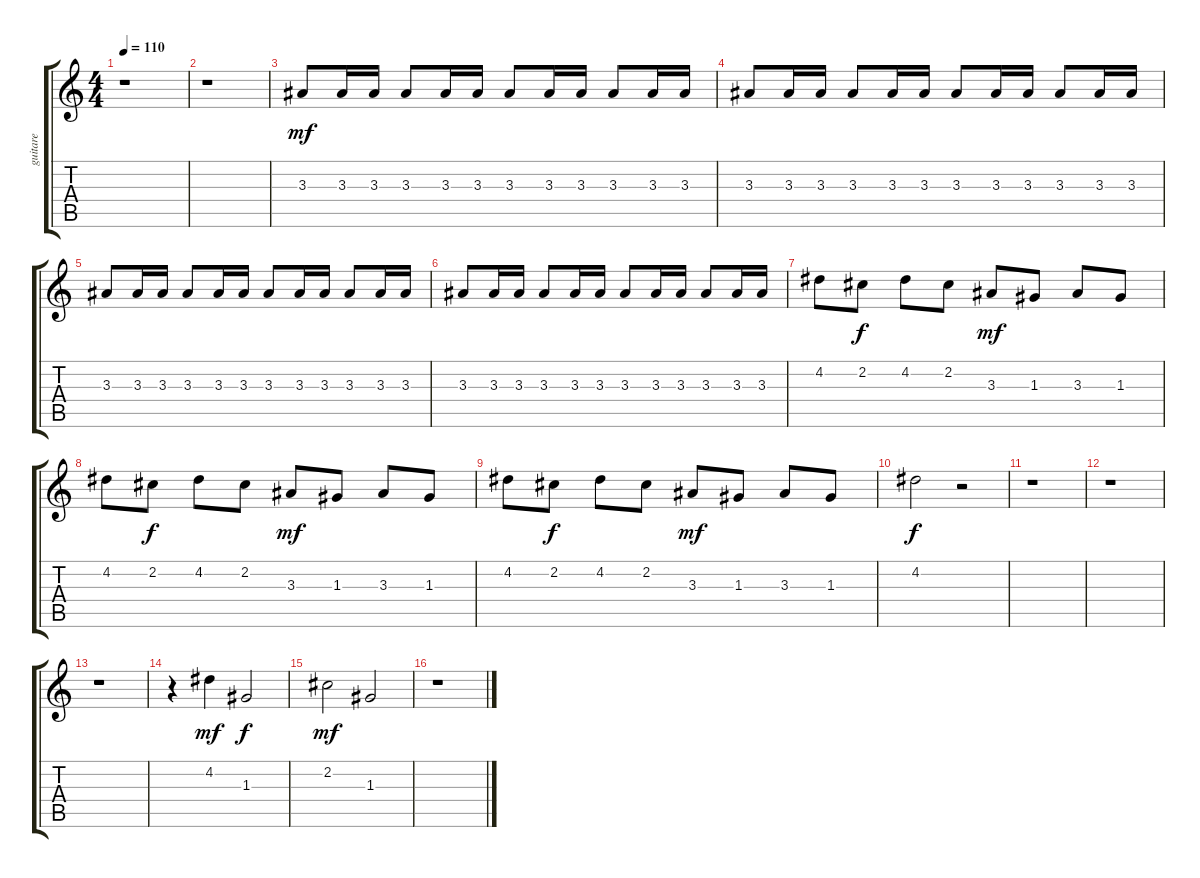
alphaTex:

\track ("guitare" "guitare") {instrument electricguitarjazz}
\staff {score tabs}
\tuning (E4 B3 G3 D3 A2 E2) {hide}
\ts (4 4)
\tempo 110
\clef g2
\ks c
r.1{dy mf} |
r.1 |
3.3.8 3.3.16 3.3.16 3.3.8 3.3.16 3.3.16 3.3.8 3.3.16 3.3.16 3.3.8 3.3.16 3.3.16 |
3.3.8 3.3.16 3.3.16 3.3.8 3.3.16 3.3.16 3.3.8 3.3.16 3.3.16 3.3.8 3.3.16 3.3.16 |
3.3.8 3.3.16 3.3.16 3.3.8 3.3.16 3.3.16 3.3.8 3.3.16 3.3.16 3.3.8 3.3.16 3.3.16 |
3.3.8 3.3.16 3.3.16 3.3.8 3.3.16 3.3.16 3.3.8 3.3.16 3.3.16 3.3.8 3.3.16 3.3.16 |
4.2.8 2.2.8{dy f} 4.2.8 2.2.8 3.3.8{dy mf} 1.3.8 3.3.8 1.3.8 |
4.2.8 2.2.8{dy f} 4.2.8 2.2.8 3.3.8{dy mf} 1.3.8 3.3.8 1.3.8 |
4.2.8 2.2.8{dy f} 4.2.8 2.2.8 3.3.8{dy mf} 1.3.8 3.3.8 1.3.8 |
4.2.2{dy f} r.2 |
r.1 |
r.1 |
r.1 |
r.4 4.2.4{dy mf} 1.3.2{dy f} |
2.2.2{dy mf} 1.3.2 |
r.1
